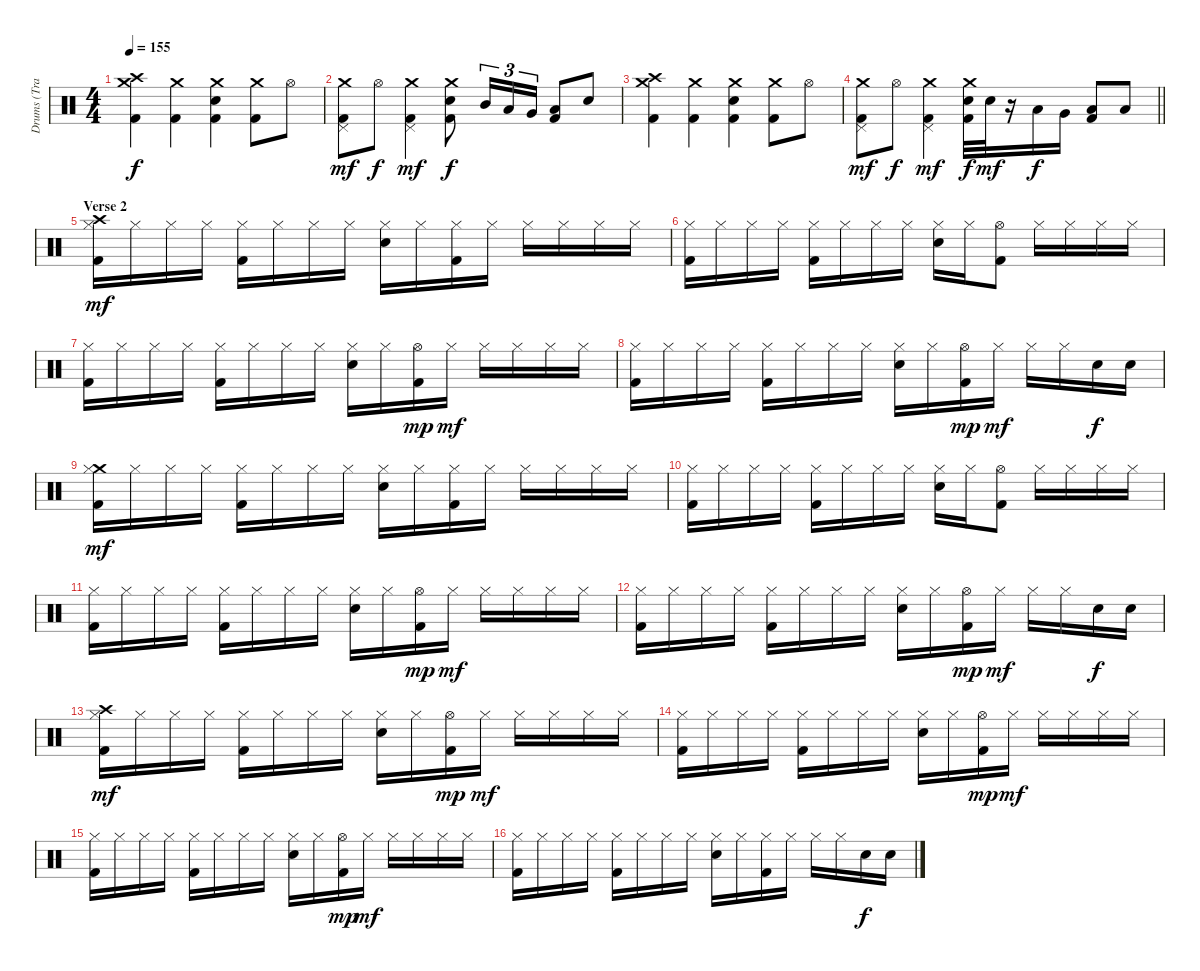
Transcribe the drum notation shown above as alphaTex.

\track ("Drums (Travis)" "Drums (Tra") {instrument percussion}
\staff {score}
\articulation defaults
\ts (4 4)
\tempo 155
\clef neutral
\ks c
("Crash high (hit)" "Crash medium (hit)" "Kick (hit) 2").4{dy f} ("Crash medium (hit)" "Kick (hit) 2").4 ("Crash medium (hit)" "Kick (hit) 2" "Electric Snare (hit)").4 ("Crash medium (hit)" "Kick (hit) 2").8 "Hi-Hat (open)".8 |
("Crash medium (hit)" "Kick (hit) 2" "Pedal Hi-Hat (hit)").8{dy mf} "Hi-Hat (open)".8{dy f} ("Crash medium (hit)" "Kick (hit) 2" "Pedal Hi-Hat (hit)").4{dy mf} ("Crash medium (hit)" "Kick (hit) 2" "Electric Snare (hit)").8{dy f} "Mid Tom (hit)".16{tu (3 2)} "Low Tom (hit)".16{tu (3 2)} "Very Low Tom (hit)".16{tu (3 2)} ("Low Floor Tom (hit)" "Kick (hit) 2").8 "Electric Snare (hit)".8 |
("Crash high (hit)" "Crash medium (hit)" "Kick (hit) 2").4 ("Crash medium (hit)" "Kick (hit) 2").4 ("Crash medium (hit)" "Kick (hit) 2" "Electric Snare (hit)").4 ("Crash medium (hit)" "Kick (hit) 2").8 "Hi-Hat (open)".8 |
\barLineRight lightlight
("Crash medium (hit)" "Kick (hit) 2" "Pedal Hi-Hat (hit)").8{dy mf} "Hi-Hat (open)".8{dy f} ("Crash medium (hit)" "Kick (hit) 2" "Pedal Hi-Hat (hit)").4{dy mf} ("Crash medium (hit)" "Kick (hit) 2" "Electric Snare (hit)").32{dy f} "Electric Snare (hit)".32{dy mf} r.16 "Low Tom (hit)".16{dy f} "Very Low Tom (hit)".16 ("Low Floor Tom (hit)" "Kick (hit) 2").8 "Low Floor Tom (hit)".8 |
\section ("" "Verse 2")
("Crash high (hit)" "Hi-Hat (closed)" "Kick (hit) 2").16{dy mf} "Hi-Hat (closed)".16 "Hi-Hat (closed)".16 "Hi-Hat (closed)".16 ("Hi-Hat (closed)" "Kick (hit) 2").16 "Hi-Hat (closed)".16 "Hi-Hat (closed)".16 "Hi-Hat (closed)".16 ("Hi-Hat (closed)" "Electric Snare (hit)").16 "Hi-Hat (closed)".16 ("Hi-Hat (closed)" "Kick (hit) 2").16 "Hi-Hat (closed)".16 "Hi-Hat (closed)".16 "Hi-Hat (closed)".16 "Hi-Hat (closed)".16 "Hi-Hat (closed)".16 |
("Hi-Hat (closed)" "Kick (hit) 2").16 "Hi-Hat (closed)".16 "Hi-Hat (closed)".16 "Hi-Hat (closed)".16 ("Hi-Hat (closed)" "Kick (hit) 2").16 "Hi-Hat (closed)".16 "Hi-Hat (closed)".16 "Hi-Hat (closed)".16 ("Hi-Hat (closed)" "Electric Snare (hit)").16 "Hi-Hat (closed)".16 ("Hi-Hat (open)" "Kick (hit) 2").8 "Hi-Hat (closed)".16 "Hi-Hat (closed)".16 "Hi-Hat (closed)".16 "Hi-Hat (closed)".16 |
("Hi-Hat (closed)" "Kick (hit) 2").16 "Hi-Hat (closed)".16 "Hi-Hat (closed)".16 "Hi-Hat (closed)".16 ("Hi-Hat (closed)" "Kick (hit) 2").16 "Hi-Hat (closed)".16 "Hi-Hat (closed)".16 "Hi-Hat (closed)".16 ("Hi-Hat (closed)" "Electric Snare (hit)").16 "Hi-Hat (closed)".16 ("Hi-Hat (open)" "Kick (hit) 2").16{dy mp} "Hi-Hat (closed)".16{dy mf} "Hi-Hat (closed)".16 "Hi-Hat (closed)".16 "Hi-Hat (closed)".16 "Hi-Hat (closed)".16 |
("Hi-Hat (closed)" "Kick (hit) 2").16 "Hi-Hat (closed)".16 "Hi-Hat (closed)".16 "Hi-Hat (closed)".16 ("Hi-Hat (closed)" "Kick (hit) 2").16 "Hi-Hat (closed)".16 "Hi-Hat (closed)".16 "Hi-Hat (closed)".16 ("Hi-Hat (closed)" "Electric Snare (hit)").16 "Hi-Hat (closed)".16 ("Hi-Hat (open)" "Kick (hit) 2").16{dy mp} "Hi-Hat (closed)".16{dy mf} "Hi-Hat (closed)".16 "Hi-Hat (closed)".16 "Electric Snare (hit)".16{dy f} "Electric Snare (hit)".16 |
("Crash medium (hit)" "Hi-Hat (closed)" "Kick (hit) 2").16{dy mf} "Hi-Hat (closed)".16 "Hi-Hat (closed)".16 "Hi-Hat (closed)".16 ("Hi-Hat (closed)" "Kick (hit) 2").16 "Hi-Hat (closed)".16 "Hi-Hat (closed)".16 "Hi-Hat (closed)".16 ("Hi-Hat (closed)" "Electric Snare (hit)").16 "Hi-Hat (closed)".16 ("Hi-Hat (closed)" "Kick (hit) 2").16 "Hi-Hat (closed)".16 "Hi-Hat (closed)".16 "Hi-Hat (closed)".16 "Hi-Hat (closed)".16 "Hi-Hat (closed)".16 |
("Hi-Hat (closed)" "Kick (hit) 2").16 "Hi-Hat (closed)".16 "Hi-Hat (closed)".16 "Hi-Hat (closed)".16 ("Hi-Hat (closed)" "Kick (hit) 2").16 "Hi-Hat (closed)".16 "Hi-Hat (closed)".16 "Hi-Hat (closed)".16 ("Hi-Hat (closed)" "Electric Snare (hit)").16 "Hi-Hat (closed)".16 ("Hi-Hat (open)" "Kick (hit) 2").8 "Hi-Hat (closed)".16 "Hi-Hat (closed)".16 "Hi-Hat (closed)".16 "Hi-Hat (closed)".16 |
("Hi-Hat (closed)" "Kick (hit) 2").16 "Hi-Hat (closed)".16 "Hi-Hat (closed)".16 "Hi-Hat (closed)".16 ("Hi-Hat (closed)" "Kick (hit) 2").16 "Hi-Hat (closed)".16 "Hi-Hat (closed)".16 "Hi-Hat (closed)".16 ("Hi-Hat (closed)" "Electric Snare (hit)").16 "Hi-Hat (closed)".16 ("Hi-Hat (open)" "Kick (hit) 2").16{dy mp} "Hi-Hat (closed)".16{dy mf} "Hi-Hat (closed)".16 "Hi-Hat (closed)".16 "Hi-Hat (closed)".16 "Hi-Hat (closed)".16 |
("Hi-Hat (closed)" "Kick (hit) 2").16 "Hi-Hat (closed)".16 "Hi-Hat (closed)".16 "Hi-Hat (closed)".16 ("Hi-Hat (closed)" "Kick (hit) 2").16 "Hi-Hat (closed)".16 "Hi-Hat (closed)".16 "Hi-Hat (closed)".16 ("Hi-Hat (closed)" "Electric Snare (hit)").16 "Hi-Hat (closed)".16 ("Hi-Hat (open)" "Kick (hit) 2").16{dy mp} "Hi-Hat (closed)".16{dy mf} "Hi-Hat (closed)".16 "Hi-Hat (closed)".16 "Electric Snare (hit)".16{dy f} "Electric Snare (hit)".16 |
("Crash high (hit)" "Hi-Hat (closed)" "Kick (hit) 2").16{dy mf} "Hi-Hat (closed)".16 "Hi-Hat (closed)".16 "Hi-Hat (closed)".16 ("Hi-Hat (closed)" "Kick (hit) 2").16 "Hi-Hat (closed)".16 "Hi-Hat (closed)".16 "Hi-Hat (closed)".16 ("Hi-Hat (closed)" "Electric Snare (hit)").16 "Hi-Hat (closed)".16 ("Hi-Hat (open)" "Kick (hit) 2").16{dy mp} "Hi-Hat (closed)".16{dy mf} "Hi-Hat (closed)".16 "Hi-Hat (closed)".16 "Hi-Hat (closed)".16 "Hi-Hat (closed)".16 |
("Hi-Hat (closed)" "Kick (hit) 2").16 "Hi-Hat (closed)".16 "Hi-Hat (closed)".16 "Hi-Hat (closed)".16 ("Hi-Hat (closed)" "Kick (hit) 2").16 "Hi-Hat (closed)".16 "Hi-Hat (closed)".16 "Hi-Hat (closed)".16 ("Hi-Hat (closed)" "Electric Snare (hit)").16 "Hi-Hat (closed)".16 ("Hi-Hat (open)" "Kick (hit) 2").16{dy mp} "Hi-Hat (closed)".16{dy mf} "Hi-Hat (closed)".16 "Hi-Hat (closed)".16 "Hi-Hat (closed)".16 "Hi-Hat (closed)".16 |
("Hi-Hat (closed)" "Kick (hit) 2").16 "Hi-Hat (closed)".16 "Hi-Hat (closed)".16 "Hi-Hat (closed)".16 ("Hi-Hat (closed)" "Kick (hit) 2").16 "Hi-Hat (closed)".16 "Hi-Hat (closed)".16 "Hi-Hat (closed)".16 ("Hi-Hat (closed)" "Electric Snare (hit)").16 "Hi-Hat (closed)".16 ("Hi-Hat (open)" "Kick (hit) 2").16{dy mp} "Hi-Hat (closed)".16{dy mf} "Hi-Hat (closed)".16 "Hi-Hat (closed)".16 "Hi-Hat (closed)".16 "Hi-Hat (closed)".16 |
("Hi-Hat (closed)" "Kick (hit) 2").16 "Hi-Hat (closed)".16 "Hi-Hat (closed)".16 "Hi-Hat (closed)".16 ("Hi-Hat (closed)" "Kick (hit) 2").16 "Hi-Hat (closed)".16 "Hi-Hat (closed)".16 "Hi-Hat (closed)".16 ("Hi-Hat (closed)" "Electric Snare (hit)").16 "Hi-Hat (closed)".16 ("Hi-Hat (closed)" "Kick (hit) 2").16 "Hi-Hat (closed)".16 "Hi-Hat (closed)".16 "Hi-Hat (closed)".16 "Electric Snare (hit)".16{dy f} "Electric Snare (hit)".16
